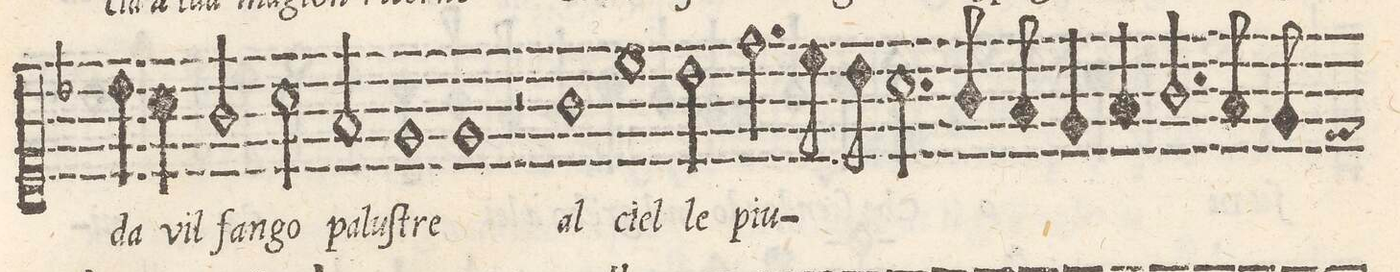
**kern	**text
*I"CANTO	*
*clefC1	*
*k[b-]	*
*met(C|)	*
*M2/1	*
4b-\	da
4a\	vil
2g/	fan-
2a\	-go
2f/	pa-
=33-	=33-
1e	-luſ-
1e	-tre
=34-	=34-
2r	.
1g	al
1cc\	ciel
=35-	=35-
2b-\	le
2.dd\	piu-
8cc\	.
8b-\	.
=36-	=36-
2.a\	.
8g/	.
8f/	.
4e/	.
4f/	.
2.g/	.
=37-	=37-
8f/	.
8e/	.
*-	*-
